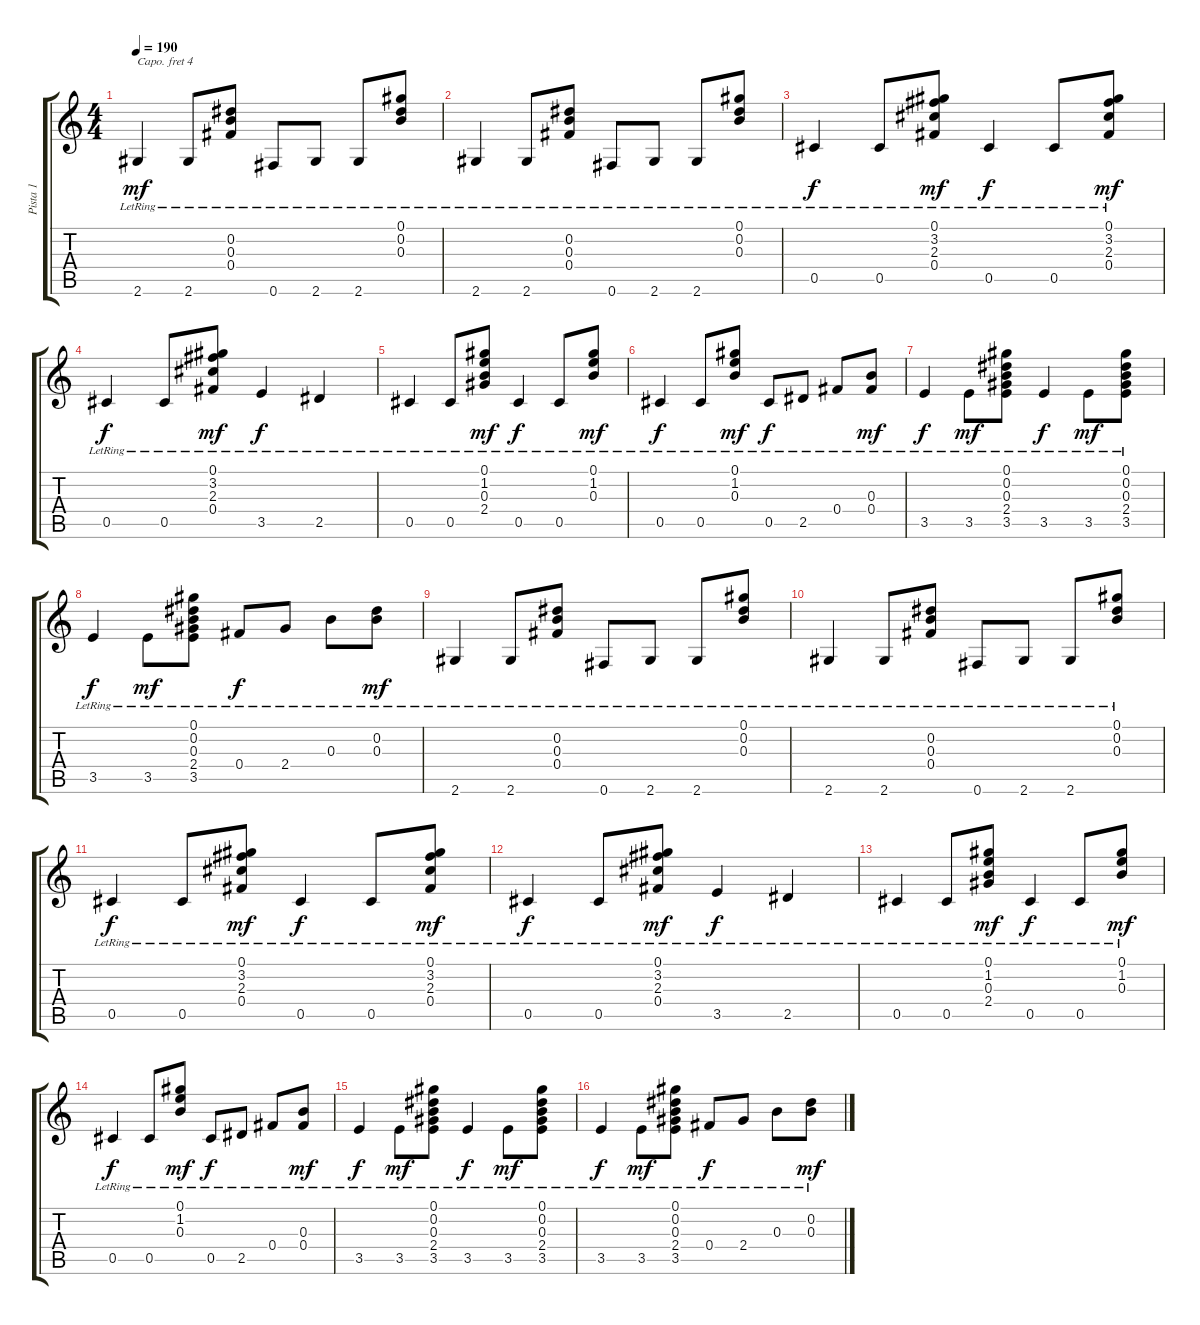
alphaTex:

\track ("Pista 1" "Pista 1") {instrument electricguitarjazz}
\staff {score tabs}
\capo 4
\tuning (E4 B3 G3 D3 A2 D2) {hide}
\ts (4 4)
\tempo 190
\clef g2
\ks c
2.6{lr}.4{dy mf} 2.6{lr}.8 (0.2{lr} 0.3{lr} 0.4{lr}).8 0.6{lr}.8 2.6{lr}.8 2.6{lr}.8 (0.1{lr} 0.2{lr} 0.3{lr}).8 |
2.6{lr}.4 2.6{lr}.8 (0.2{lr} 0.3{lr} 0.4{lr}).8 0.6{lr}.8 2.6{lr}.8 2.6{lr}.8 (0.1{lr} 0.2{lr} 0.3{lr}).8 |
0.5{lr}.4{dy f} 0.5{lr}.8 (0.1{lr} 3.2{lr} 2.3{lr} 0.4{lr}).8{dy mf} 0.5{lr}.4{dy f} 0.5{lr}.8 (0.1{lr} 3.2{lr} 2.3{lr} 0.4{lr}).8{dy mf} |
0.5{lr}.4{dy f} 0.5{lr}.8 (0.1{lr} 3.2{lr} 2.3{lr} 0.4{lr}).8{dy mf} 3.5{lr}.4{dy f} 2.5{lr}.4 |
0.5{lr}.4 0.5{lr}.8 (0.1{lr} 1.2{lr} 0.3{lr} 2.4{lr}).8{dy mf} 0.5{lr}.4{dy f} 0.5{lr}.8 (0.1{lr} 1.2{lr} 0.3{lr}).8{dy mf} |
0.5{lr}.4{dy f} 0.5{lr}.8 (0.1{lr} 1.2{lr} 0.3{lr}).8{dy mf} 0.5{lr}.8{dy f} 2.5{lr}.8 0.4{lr}.8 (0.3{lr} 0.4{lr}).8{dy mf} |
3.5{lr}.4{dy f} 3.5{lr}.8{dy mf} (0.1{lr} 0.2{lr} 0.3{lr} 2.4{lr} 3.5{lr}).8 3.5{lr}.4{dy f} 3.5{lr}.8{dy mf} (0.1{lr} 0.2{lr} 0.3{lr} 2.4{lr} 3.5{lr}).8 |
3.5{lr}.4{dy f} 3.5{lr}.8{dy mf} (0.1{lr} 0.2{lr} 0.3{lr} 2.4{lr} 3.5{lr}).8 0.4{lr}.8{dy f} 2.4{lr}.8 0.3{lr}.8 (0.2{lr} 0.3{lr}).8{dy mf} |
2.6{lr}.4 2.6{lr}.8 (0.2{lr} 0.3{lr} 0.4{lr}).8 0.6{lr}.8 2.6{lr}.8 2.6{lr}.8 (0.1{lr} 0.2{lr} 0.3{lr}).8 |
2.6{lr}.4 2.6{lr}.8 (0.2{lr} 0.3{lr} 0.4{lr}).8 0.6{lr}.8 2.6{lr}.8 2.6{lr}.8 (0.1{lr} 0.2{lr} 0.3{lr}).8 |
0.5{lr}.4{dy f} 0.5{lr}.8 (0.1{lr} 3.2{lr} 2.3{lr} 0.4{lr}).8{dy mf} 0.5{lr}.4{dy f} 0.5{lr}.8 (0.1{lr} 3.2{lr} 2.3{lr} 0.4{lr}).8{dy mf} |
0.5{lr}.4{dy f} 0.5{lr}.8 (0.1{lr} 3.2{lr} 2.3{lr} 0.4{lr}).8{dy mf} 3.5{lr}.4{dy f} 2.5{lr}.4 |
0.5{lr}.4 0.5{lr}.8 (0.1{lr} 1.2{lr} 0.3{lr} 2.4{lr}).8{dy mf} 0.5{lr}.4{dy f} 0.5{lr}.8 (0.1{lr} 1.2{lr} 0.3{lr}).8{dy mf} |
0.5{lr}.4{dy f} 0.5{lr}.8 (0.1{lr} 1.2{lr} 0.3{lr}).8{dy mf} 0.5{lr}.8{dy f} 2.5{lr}.8 0.4{lr}.8 (0.3{lr} 0.4{lr}).8{dy mf} |
3.5{lr}.4{dy f} 3.5{lr}.8{dy mf} (0.1{lr} 0.2{lr} 0.3{lr} 2.4{lr} 3.5{lr}).8 3.5{lr}.4{dy f} 3.5{lr}.8{dy mf} (0.1{lr} 0.2{lr} 0.3{lr} 2.4{lr} 3.5{lr}).8 |
3.5{lr}.4{dy f} 3.5{lr}.8{dy mf} (0.1{lr} 0.2{lr} 0.3{lr} 2.4{lr} 3.5{lr}).8 0.4{lr}.8{dy f} 2.4{lr}.8 0.3{lr}.8 (0.2{lr} 0.3{lr}).8{dy mf}
